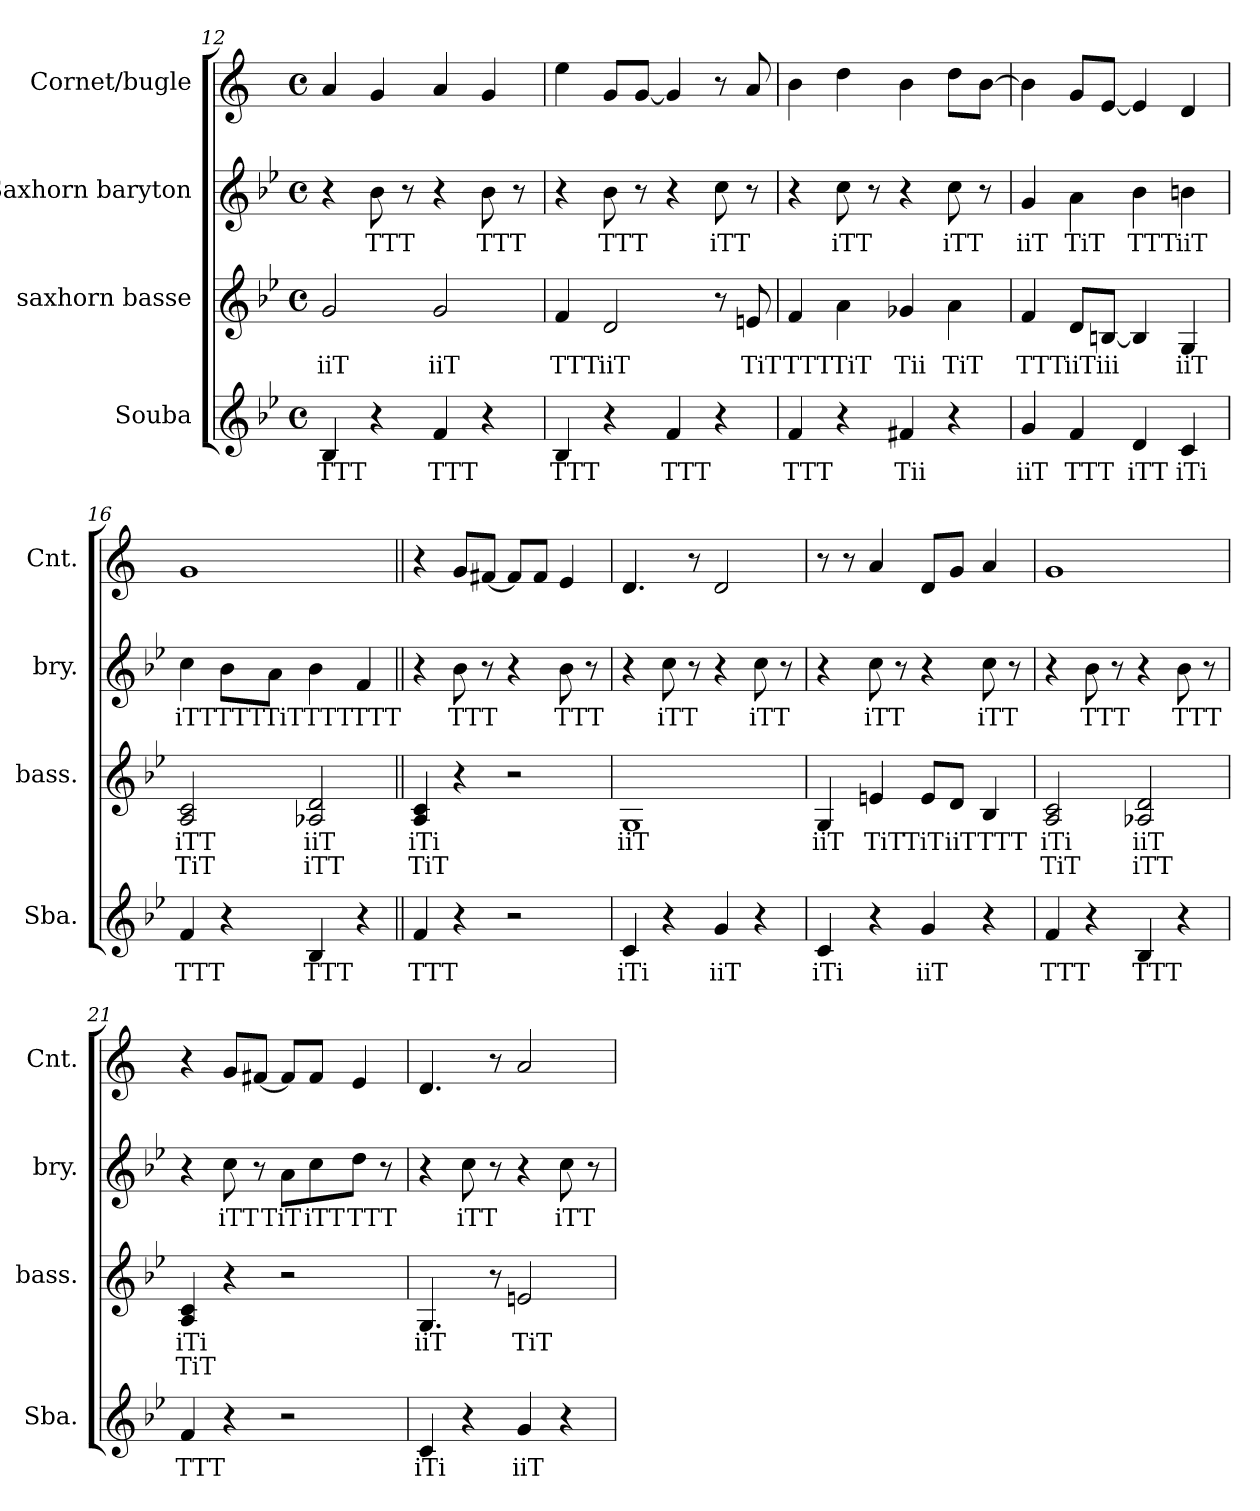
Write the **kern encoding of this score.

**kern	**text	**kern	**text	**text	**kern	**text	**kern
*part4	*part4	*part3	*part3	*part3	*part2	*part2	*part1
*staff4	*staff4	*staff3	*staff3	*staff3	*staff2	*staff2	*staff1
*I"Souba	*	*I"saxhorn basse	*	*	*I"Saxhorn baryton	*	*I"Cornet/bugle
*I'Sba.	*	*I'bass.	*	*	*I'bry.	*	*I'Cnt.
*clefG2	*	*clefG2	*	*	*clefG2	*	*clefG2
*ITrd15c26	*	*ITrd8c14	*	*	*ITrd8c14	*	*ITrd1c2
*k[b-e-]	*	*k[b-e-]	*	*	*k[b-e-]	*	*k[b-e-]
*M4/4	*	*M4/4	*	*	*M4/4	*	*M4/4
*met(c)	*	*met(c)	*	*	*met(c)	*	*met(c)
=12	=12	=12	=12	=12	=12	=12	=12
!	!LO:LY:b	!	!LO:LY:b	!	!	!	!
4BBB-/	TTT	2G/	iiT	.	4r	.	4g/
!	!	!	!	!	!	!LO:LY:b	!
4r	.	.	.	.	8B-\	TTT	4f/
.	.	.	.	.	8r	.	.
!	!LO:LY:b	!	!LO:LY:b	!	!	!	!
4FF/	TTT	2G/	iiT	.	4r	.	4g/
!	!	!	!	!	!	!LO:LY:b	!
4r	.	.	.	.	8B-\	TTT	4f/
.	.	.	.	.	8r	.	.
=13	=13	=13	=13	=13	=13	=13	=13
!	!LO:LY:b	!	!LO:LY:b	!	!	!	!
4BBB-/	TTT	4F/	TTT	.	4r	.	4dd\
!	!	!	!LO:LY:b	!	!	!LO:LY:b	!
4r	.	2D/	iiT	.	8B-\	TTT	8f/L
.	.	.	.	.	8r	.	[8f/J
!	!LO:LY:b	!	!	!	!	!	!
4FF/	TTT	.	.	.	4r	.	4f/]
!	!	!	!	!	!	!LO:LY:b	!
4r	.	8r	.	.	8c\	iTT	8r
!	!	!	!LO:LY:b	!	!	!	!
.	.	8En/	TiT	.	8r	.	8g/
=14	=14	=14	=14	=14	=14	=14	=14
!	!LO:LY:b	!	!LO:LY:b	!	!	!	!
4FF/	TTT	4F/	TTT	.	4r	.	4a\
!	!	!	!LO:LY:b	!	!	!LO:LY:b	!
4r	.	4A\	TiT	.	8c\	iTT	4cc\
.	.	.	.	.	8r	.	.
!	!LO:LY:b	!	!LO:LY:b	!	!	!	!
4FF#X/	Tii	4G-X/	Tii	.	4r	.	4a\
!	!	!	!LO:LY:b	!	!	!LO:LY:b	!
4r	.	4A\	TiT	.	8c\	iTT	8cc\L
.	.	.	.	.	8r	.	[8a\J
=15	=15	=15	=15	=15	=15	=15	=15
!	!LO:LY:b	!	!LO:LY:b	!	!	!LO:LY:b	!
4GG/	iiT	4F/	TTT	.	4G/	iiT	4a\]
!	!LO:LY:b	!	!LO:LY:b	!	!	!LO:LY:b	!
4FF/	TTT	8D/L	iiT	.	4A\	TiT	8f/L
!	!	!	!LO:LY:b	!	!	!	!
.	.	[8BBn/J	iii	.	.	.	[8d/J
!	!LO:LY:b	!	!	!	!	!LO:LY:b	!
4DD/	iTT	4BB/]	.	.	4B-\	TTT	4d/]
!	!LO:LY:b	!	!LO:LY:b	!	!	!LO:LY:b	!
4CC/	iTi	4GG/	iiT	.	4Bn\	iiT	4c/
!!LO:LB:g=z
=16	=16	=16	=16	=16	=16	=16	=16
!	!LO:LY:b	!	!LO:LY:b	!LO:LY:b	!	!LO:LY:b	!
4FF/	TTT	2AA/ 2C/	iTT	TiT	4c\	iTT	1f
!	!	!	!	!	!	!LO:LY:b	!
4r	.	.	.	.	8B-\L	TTT	.
!	!	!	!	!	!	!LO:LY:b	!
.	.	.	.	.	8A\J	TiT	.
!	!LO:LY:b	!	!LO:LY:b	!LO:LY:b	!	!LO:LY:b	!
4BBB-/	TTT	2AA-X/ 2D/	iiT	iTT	4B-\	TTT	.
!	!	!	!	!	!	!LO:LY:b	!
4r	.	.	.	.	4F/	TTT	.
=17||	=17||	=17||	=17||	=17||	=17||	=17||	=17||
!	!LO:LY:b	!	!LO:LY:b	!LO:LY:b	!	!	!
4FF/	TTT	4AA/ 4C/	iTi	TiT	4r	.	4r
!	!	!	!	!	!	!LO:LY:b	!
4r	.	4r	.	.	8B-\	TTT	8f/L
.	.	.	.	.	8r	.	[8en/J
2r	.	2r	.	.	4r	.	8e/L]
.	.	.	.	.	.	.	8e/J
!	!	!	!	!	!	!LO:LY:b	!
.	.	.	.	.	8B-\	TTT	4d/
.	.	.	.	.	8r	.	.
=18	=18	=18	=18	=18	=18	=18	=18
!	!LO:LY:b	!	!LO:LY:b	!	!	!	!
4CC/	iTi	1GG	iiT	.	4r	.	4.c/
!	!	!	!	!	!	!LO:LY:b	!
4r	.	.	.	.	8c\	iTT	.
.	.	.	.	.	8r	.	8r
!	!LO:LY:b	!	!	!	!	!	!
4GG/	iiT	.	.	.	4r	.	2c/
!	!	!	!	!	!	!LO:LY:b	!
4r	.	.	.	.	8c\	iTT	.
.	.	.	.	.	8r	.	.
=19	=19	=19	=19	=19	=19	=19	=19
!	!LO:LY:b	!	!LO:LY:b	!	!	!	!
4CC/	iTi	4GG/	iiT	.	4r	.	8r
.	.	.	.	.	.	.	8r
!	!	!	!LO:LY:b	!	!	!LO:LY:b	!
4r	.	4En/	TiT	.	8c\	iTT	4g/
.	.	.	.	.	8r	.	.
!	!LO:LY:b	!	!LO:LY:b	!	!	!	!
4GG/	iiT	8E/L	TiT	.	4r	.	8c/L
!	!	!	!LO:LY:b	!	!	!	!
.	.	8D/J	iiT	.	.	.	8f/J
!	!	!	!LO:LY:b	!	!	!LO:LY:b	!
4r	.	4BB-/	TTT	.	8c\	iTT	4g/
.	.	.	.	.	8r	.	.
=20	=20	=20	=20	=20	=20	=20	=20
!	!LO:LY:b	!	!LO:LY:b	!LO:LY:b	!	!	!
4FF/	TTT	2AA/ 2C/	iTi	TiT	4r	.	1f
!	!	!	!	!	!	!LO:LY:b	!
4r	.	.	.	.	8B-\	TTT	.
.	.	.	.	.	8r	.	.
!	!LO:LY:b	!	!LO:LY:b	!LO:LY:b	!	!	!
4BBB-/	TTT	2AA-X/ 2D/	iiT	iTT	4r	.	.
!	!	!	!	!	!	!LO:LY:b	!
4r	.	.	.	.	8B-\	TTT	.
.	.	.	.	.	8r	.	.
!!LO:LB:g=z
=21	=21	=21	=21	=21	=21	=21	=21
!	!LO:LY:b	!	!LO:LY:b	!LO:LY:b	!	!	!
4FF/	TTT	4AA/ 4C/	iTi	TiT	4r	.	4r
!	!	!	!	!	!	!LO:LY:b	!
4r	.	4r	.	.	8c\	iTT	8f/L
.	.	.	.	.	8r	.	[8en/J
!	!	!	!	!	!	!LO:LY:b	!
2r	.	2r	.	.	8A\L	TiT	8e/L]
!	!	!	!	!	!	!LO:LY:b	!
.	.	.	.	.	8c\	iTT	8e/J
!	!	!	!	!	!	!LO:LY:b	!
.	.	.	.	.	8d\J	TTT	4d/
.	.	.	.	.	8r	.	.
=22	=22	=22	=22	=22	=22	=22	=22
!	!LO:LY:b	!	!LO:LY:b	!	!	!	!
4CC/	iTi	4.GG/	iiT	.	4r	.	4.c/
!	!	!	!	!	!	!LO:LY:b	!
4r	.	.	.	.	8c\	iTT	.
.	.	8r	.	.	8r	.	8r
!	!LO:LY:b	!	!LO:LY:b	!	!	!	!
4GG/	iiT	2En/	TiT	.	4r	.	2g/
!	!	!	!	!	!	!LO:LY:b	!
4r	.	.	.	.	8c\	iTT	.
.	.	.	.	.	8r	.	.
=	=	=	=	=	=	=	=
*-	*-	*-	*-	*-	*-	*-	*-
